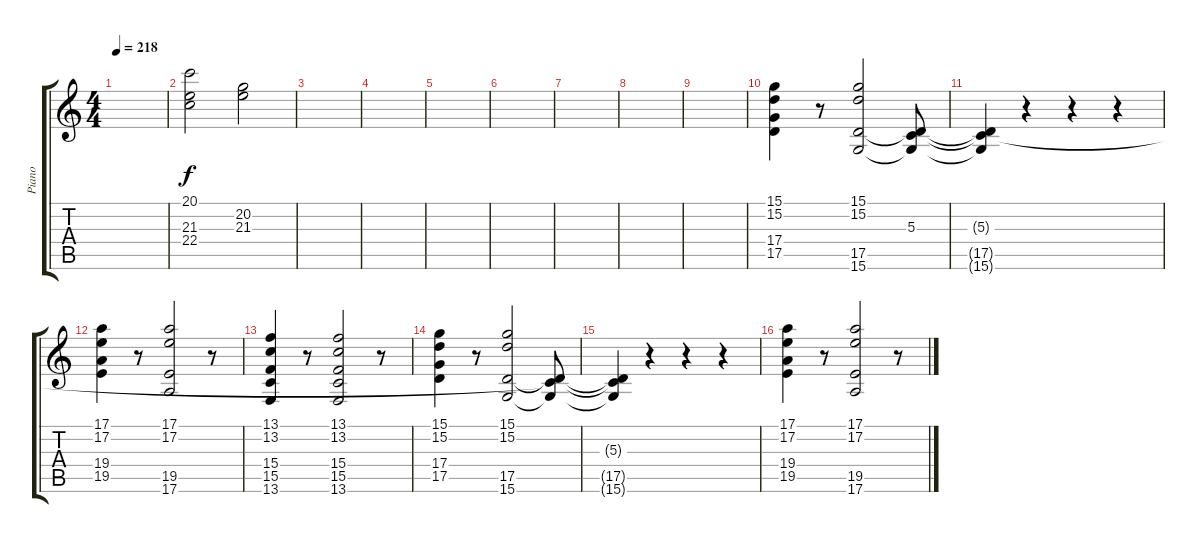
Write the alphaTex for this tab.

\track ("Piano" "Piano") {instrument brightacousticpiano}
\staff {score tabs}
\tuning (E4 B3 G3 D3 A2 E2) {hide}
\ts (4 4)
\tempo 218
\clef g2
\ks c
|
(20.1 21.3 22.4).2 (20.2 21.3).2 |
|
|
|
|
|
|
|
(15.1 15.2 17.4 17.5).4 r.8 (15.1 15.2 17.5 15.6).2 (5.3 17.5{t} 15.6{t}).8 |
(5.3{t} 17.5{t} 15.6{t}).4 r.4 r.4 r.4 |
(17.1 17.2 19.4 19.5).4 r.8 (17.1 17.2 19.5 17.6).2 r.8 |
(13.1 13.2 15.4 15.5 13.6).4 r.8 (13.1 13.2 15.4 15.5 13.6).2 r.8 |
(15.1 15.2 17.4 17.5).4 r.8 (15.1 15.2 17.5 15.6).2 (5.3{t} 17.5{t} 15.6{t}).8 |
(5.3{t} 17.5{t} 15.6{t}).4 r.4 r.4 r.4 |
(17.1 17.2 19.4 19.5).4 r.8 (17.1 17.2 19.5 17.6).2 r.8
